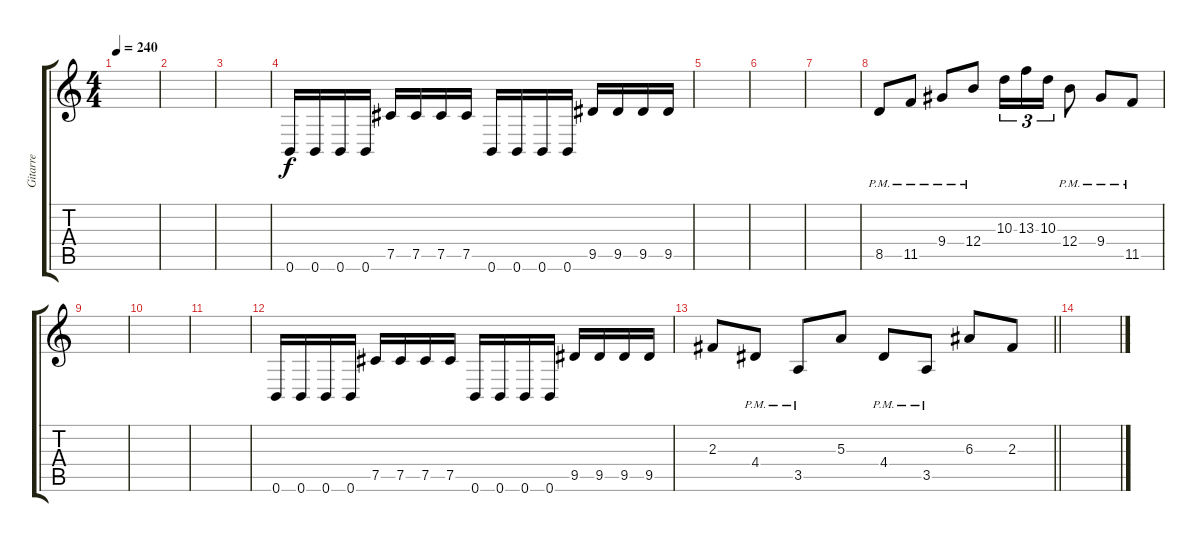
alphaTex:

\track ("Gitarre" "Gitarre") {instrument distortionguitar}
\staff {score tabs}
\tuning (Db4 Ab3 E3 B2 Gb2 B1) {hide}
\ts (4 4)
\tempo 240
\clef g2
\ks c
|
|
|
0.6.16 0.6.16 0.6.16 0.6.16 7.5.16 7.5.16 7.5.16 7.5.16 0.6.16 0.6.16 0.6.16 0.6.16 9.5.16 9.5.16 9.5.16 9.5.16 |
|
|
|
8.5{pm}.8 11.5{pm}.8 9.4{pm}.8 12.4{pm}.8 10.3.16{tu (3 2)} 13.3.16{tu (3 2)} 10.3.16{tu (3 2)} 12.4{pm}.8 9.4{pm}.8 11.5{pm}.8 |
|
|
|
0.6.16 0.6.16 0.6.16 0.6.16 7.5.16 7.5.16 7.5.16 7.5.16 0.6.16 0.6.16 0.6.16 0.6.16 9.5.16 9.5.16 9.5.16 9.5.16 |
\barLineRight lightlight
2.3.8 4.4{pm}.8 3.5{pm}.8 5.3.8 4.4{pm}.8 3.5{pm}.8 6.3.8 2.3.8 |
\section ("" "")
